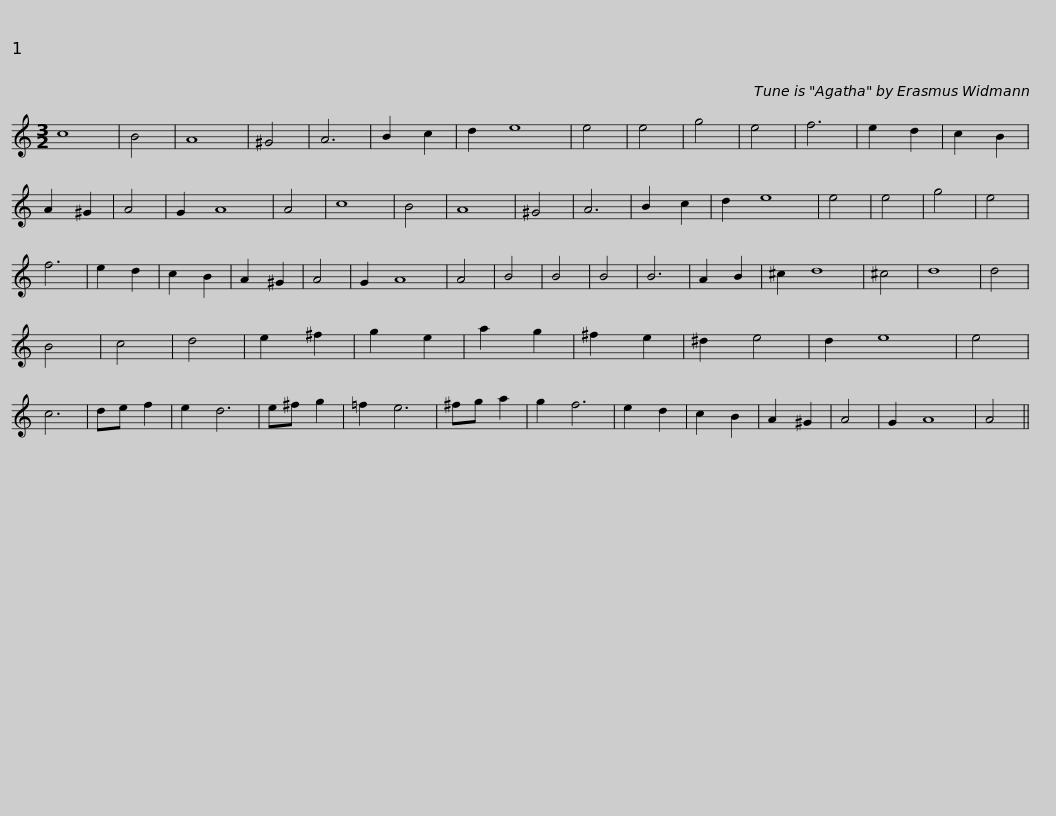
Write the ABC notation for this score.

X:1
L:1/8
M:3/2
I:linebreak $
K:C
V:1 treble
V:1
 c8 | B4 | A8 | ^G4 | A6 | %5
 B2 c2 | d2 e8 | e4 | e4 | g4 | %10
 e4 | f6 | e2 d2 | c2 B2 | A2 ^G2 | %15
 A4 | G2 A8 | A4 |$ c8 | B4 | %20
 A8 | ^G4 | A6 | B2 c2 | d2 e8 | %25
 e4 | e4 | g4 | e4 | f6 | %30
 e2 d2 | c2 B2 | A2 ^G2 | A4 | G2 A8 | %35
 A4 |$ B4 | B4 | B4 | B6 | %40
 A2 B2 | ^c2 d8 | ^c4 | d8 | d4 | %45
 B4 | c4 | d4 | e2 ^f2 | g2 e2 | %50
 a2 g2 | ^f2 e2 | ^d2 e4 |$ d2 e8 | e4 | %55
 c6 | de f2 | e2 d6 | e^f g2 | =f2 e6 | %60
 ^fg a2 | g2 f6 | e2 d2 | c2 B2 | A2 ^G2 | %65
 A4 | G2 A8 | A4 || %68
